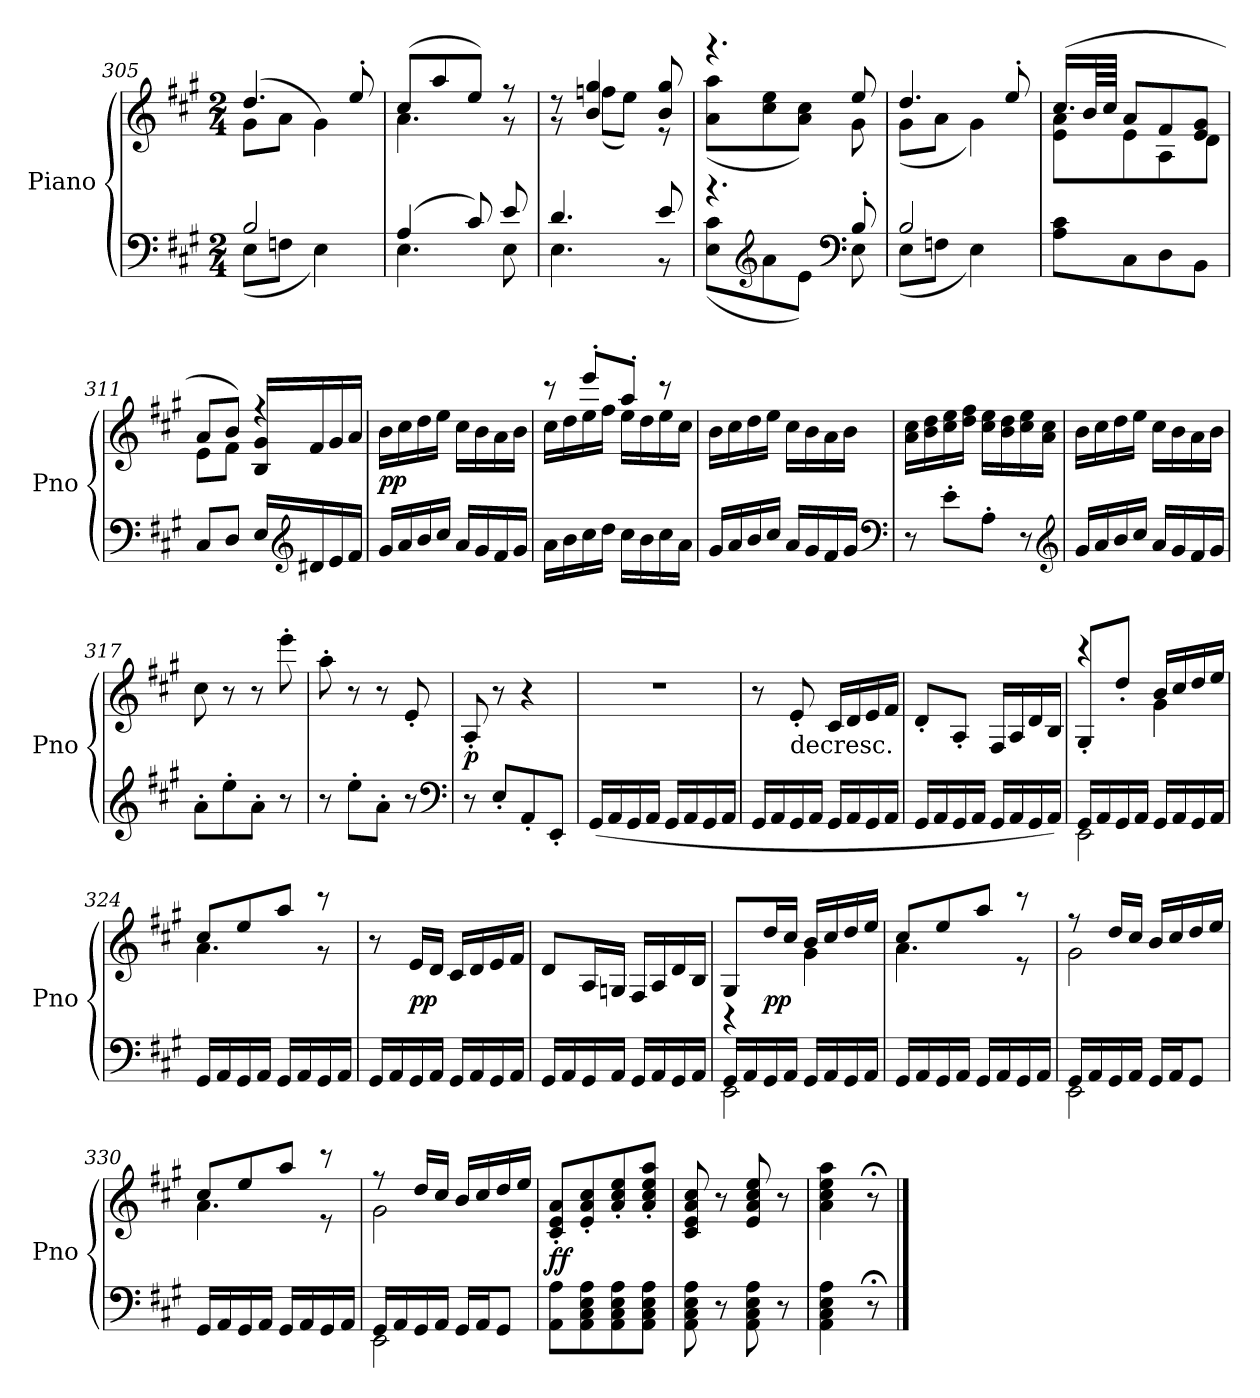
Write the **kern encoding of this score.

**kern	**kern	**dynam
*part1	*part1	*part1
*staff2	*staff1	*staff1/2
*I"Piano	*	*
*I'Pno	*	*
*clefF4	*clefG2	*
*k[f#c#g#]	*k[f#c#g#]	*
*M2/4	*M2/4	*
=305	=305	=305
*^	*^	*
2B/	(8E\L	(4.dd/	8g#\L	.
.	8Fn\J	.	8a\J	.
.	4E\)	.	4g#\)	.
.	.	8ee'/	.	.
=306	=306	=306	=306	=306
(4A/	4.E\	(8cc#/L	4.a\	.
.	.	8aa/	.	.
8c#/)	.	8ee/J)	.	.
8e/	8E\	8r	8r	.
=307	=307	=307	=307	=307
4.d/	4.E\	8r	8r	.
.	.	4b/ 4gg#/	(8ffn\L	.
.	.	.	8ee\J)	.
8e/	8r	8b/ 8gg#/	8r	.
=308	=308	=308	=308	=308
4.r	(8E\ 8c#\L	4.r	(8a\ 8aa\L	.
*clefG2	*	*	*	*
.	8a\	.	8cc#\ 8ee\	.
.	8e\J)	.	8a\ 8cc#\J)	.
*clefF4	*	*	*	*
8B'/	8E\	8ee/	8g#\	.
=309	=309	=309	=309	=309
2B/	(8E\L	4.dd/	(8g#\L	.
.	8Fn\J	.	8a\J	.
.	4E\)	.	4g#\)	.
.	.	8ee'/	.	.
*v	*v	*	*	*
=310	=310	=310	=310
8A\ 8c#\L	(16.cc#/LL	8e\ 8a\L	.
.	64b/LL	.	.
.	64cc#/JJJJ	.	.
8C#\	8a/L	8e\	.
8D\	8f#/	8A\	.
8BB\J	8e/ 8g#/J	8d\J	.
=311	=311	=311	=311
8C#/L	8a/L	8e\L	.
8D/J	8b/J)	8f#\J	.
16E/LL	4r	16B/ 16g#/LL	.
*clefG2	*	*	*
16d#X/	.	16f#/	.
16e/	.	16g#/	.
16f#/JJ	.	16a/JJ	.
*	*v	*v	*
=312	=312	=312
16g#/LL	16b\LL	pp
16a/	16cc#\	.
16b/	16dd\	.
16cc#/JJ	16ee\JJ	.
16a/LL	16cc#\LL	.
16g#/	16b\	.
16f#/	16a\	.
16g#/JJ	16b\JJ	.
=313	=313	=313
*	*^	*
16a\LL	8r	16cc#\LL	.
16b\	.	16dd\	.
16cc#\	8eee'/L	16ee\	.
16dd\JJ	.	16ff#\JJ	.
16cc#\LL	8aa'/J	16ee\LL	.
16b\	.	16dd\	.
16cc#\	8r	16ee\	.
16a\JJ	.	16cc#\JJ	.
*	*v	*v	*
=314	=314	=314
16g#/LL	16b\LL	.
16a/	16cc#\	.
16b/	16dd\	.
16cc#/JJ	16ee\JJ	.
16a/LL	16cc#\LL	.
16g#/	16b\	.
16f#/	16a\	.
16g#/JJ	16b\JJ	.
*clefF4	*	*
=315	=315	=315
8r	16a\ 16cc#\LL	.
.	16b\ 16dd\	.
8e'\L	16cc#\ 16ee\	.
.	16dd\ 16ff#\JJ	.
8A'\J	16cc#\ 16ee\LL	.
.	16b\ 16dd\	.
8r	16cc#\ 16ee\	.
.	16a\ 16cc#\JJ	.
*clefG2	*	*
=316	=316	=316
16g#/LL	16b\LL	.
16a/	16cc#\	.
16b/	16dd\	.
16cc#/JJ	16ee\JJ	.
16a/LL	16cc#\LL	.
16g#/	16b\	.
16f#/	16a\	.
16g#/JJ	16b\JJ	.
=317	=317	=317
8a'\L	8cc#\	.
8ee'\	8r	.
8a'\J	8r	.
8r	8eee'\	.
=318	=318	=318
8r	8aa'\	.
8ee'\L	8r	.
8a'\J	8r	.
8r	8e'/	.
*clefF4	*	*
=319	=319	=319
8r	8A'/	p
8E'/L	8r	.
8AA'/	4r	.
8EE'/J	.	.
=320	=320	=320
(16GG#/LL	2r	.
16AA/	.	.
16GG#/	.	.
16AA/JJ	.	.
16GG#/LL	.	.
16AA/	.	.
16GG#/	.	.
16AA/JJ	.	.
=321	=321	=321
16GG#/LL	8r	.
16AA/	.	.
!	!LO:TX:c:t=decresc.	!
16GG#/	8e'/	.
16AA/JJ	.	.
16GG#/LL	16c#/LL	.
16AA/	16d/	.
16GG#/	16e/	.
16AA/JJ	16f#/JJ	.
=322	=322	=322
16GG#/LL	8d'/L	.
16AA/	.	.
16GG#/	8A'/J	.
16AA/JJ	.	.
16GG#/LL	16F#/LL	.
16AA/	16A/	.
16GG#/	16d/	.
16AA/JJ)	16B/JJ	.
=323	=323	=323
*^	*^	*
16GG#/LL	2EE\	4r	8G#'/L	.
16AA/	.	.	.	.
16GG#/	.	.	8dd'/J	.
16AA/JJ	.	.	.	.
16GG#/LL	.	16b/LL	4g#\	.
16AA/	.	16cc#/	.	.
16GG#/	.	16dd/	.	.
16AA/JJ	.	16ee/JJ	.	.
*v	*v	*	*	*
=324	=324	=324	=324
16GG#/LL	8cc#/L	4.a\	.
16AA/	.	.	.
16GG#/	8ee/	.	.
16AA/JJ	.	.	.
16GG#/LL	8aa/J	.	.
16AA/	.	.	.
16GG#/	8r	8r	.
16AA/JJ	.	.	.
*	*v	*v	*
=325	=325	=325
16GG#/LL	8r	.
16AA/	.	.
16GG#/	16e/LL	pp
16AA/JJ	16d/JJ	.
16GG#/LL	16c#/LL	.
16AA/	16d/	.
16GG#/	16e/	.
16AA/JJ	16f#/JJ	.
=326	=326	=326
16GG#/LL	8d/L	.
16AA/	.	.
16GG#/	16A/L	.
16AA/JJ	16Gn/JJ	.
16GG#/LL	16F#/LL	.
16AA/	16A/	.
16GG#/	16d/	.
16AA/JJ	16B/JJ	.
=327	=327	=327
*^	*^	*
16GG#/LL	2EE\	8G#/L	4r	.
16AA/	.	.	.	.
16GG#/	.	16dd/L	.	pp
16AA/JJ	.	16cc#/JJ	.	.
16GG#/LL	.	16b/LL	4g#\	.
16AA/	.	16cc#/	.	.
16GG#/	.	16dd/	.	.
16AA/JJ	.	16ee/JJ	.	.
*v	*v	*	*	*
=328	=328	=328	=328
16GG#/LL	8cc#/L	4.a\	.
16AA/	.	.	.
16GG#/	8ee/	.	.
16AA/JJ	.	.	.
16GG#/LL	8aa/J	.	.
16AA/	.	.	.
16GG#/	8r	8r	.
16AA/JJ	.	.	.
=329	=329	=329	=329
*^	*	*	*
16GG#/LL	2EE\	8r	2g#\	.
16AA/	.	.	.	.
16GG#/	.	16dd/LL	.	.
16AA/JJ	.	16cc#/JJ	.	.
16GG#/LL	.	16b/LL	.	.
16AA/J	.	16cc#/	.	.
8GG#/J	.	16dd/	.	.
.	.	16ee/JJ	.	.
*v	*v	*	*	*
=330	=330	=330	=330
16GG#/LL	8cc#/L	4.a\	.
16AA/	.	.	.
16GG#/	8ee/	.	.
16AA/JJ	.	.	.
16GG#/LL	8aa/J	.	.
16AA/	.	.	.
16GG#/	8r	8r	.
16AA/JJ	.	.	.
=331	=331	=331	=331
*^	*	*	*
16GG#/LL	2EE\	8r	2g#\	.
16AA/	.	.	.	.
16GG#/	.	16dd/LL	.	.
16AA/JJ	.	16cc#/JJ	.	.
16GG#/LL	.	16b/LL	.	.
16AA/J	.	16cc#/	.	.
8GG#/J	.	16dd/	.	.
.	.	16ee/JJ	.	.
*v	*v	*	*	*
*	*v	*v	*
=332	=332	=332
8AA\ 8A\L	8c#'/ 8e'/ 8a'/L	ff
8AA\ 8C#\ 8E\ 8A\	8e'/ 8a'/ 8cc#'/	.
8AA\ 8C#\ 8E\ 8A\	8a'/ 8cc#'/ 8ee'/	.
8AA\ 8C#\ 8E\ 8A\J	8a'/ 8cc#'/ 8ee'/ 8aa'/J	.
=333	=333	=333
8AA\ 8C#\ 8E\ 8A\	8c#/ 8e/ 8a/ 8cc#/	.
8r	8r	.
8AA\ 8C#\ 8E\ 8A\	8e/ 8a/ 8cc#/ 8ee/	.
8r	8r	.
=334	=334	=334
4AA\ 4C#\ 4E\ 4A\	4a\ 4cc#\ 4ee\ 4aa\	.
8r;<	8r;<	.
==	==	==
*-	*-	*-
